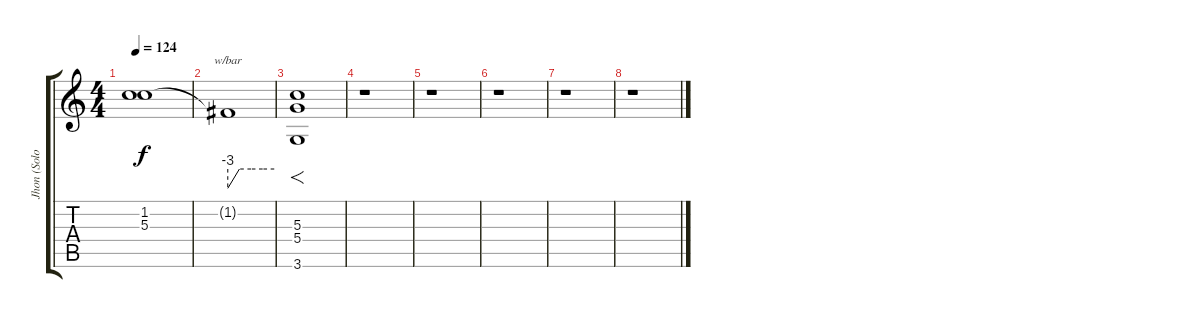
\track ("Jhon (Solo)" "Jhon (Solo") {instrument overdrivenguitar}
\staff {score tabs}
\tuning (E4 B3 G3 D3 A2 E2) {hide}
\ts (4 4)
\tempo 124
\clef g2
\ks c
(1.2 5.3).1{dy f} |
1.2{t}.1{tbe (custom default 0 -12 15 0 30 0 45 0 60 0)} |
(5.3 5.4 3.6).1{f} |
r.1 |
r.1 |
r.1 |
r.1 |
r.1
